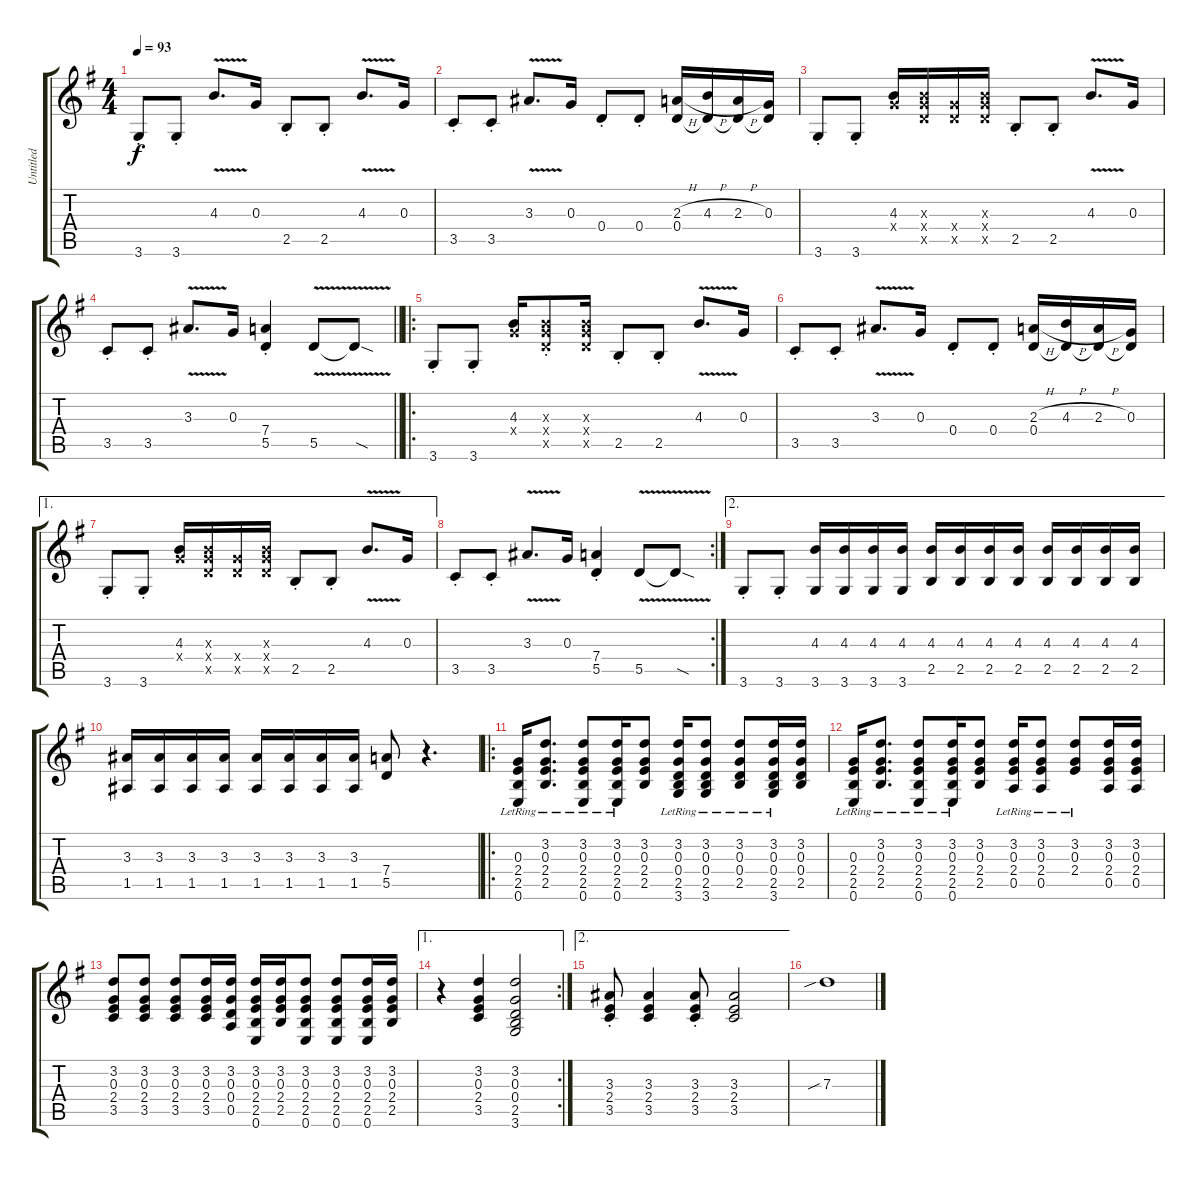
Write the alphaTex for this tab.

\track ("Untitled" "Untitled") {instrument distortionguitar}
\staff {score tabs}
\tuning (E4 B3 G3 D3 A2 E2) {hide}
\ts (4 4)
\tempo 93
\clef g2
\ks g
3.6{st}.8{dy f instrument distortionguitar} 3.6{st}.8 4.3{v}.8{d} 0.3.16 2.5{st}.8 2.5{st}.8 4.3{v}.8{d} 0.3.16 |
3.5{st}.8 3.5{st}.8 3.3{v}.8{d} 0.3.16 0.4{st}.8 0.4{st}.8 (2.3{h} 0.4).16 (4.3{h} 0.4{t}).16 (2.3{h} 0.4{t}).16 (0.3 0.4{t}).16 |
3.6{st}.8 3.6{st}.8 (4.3 5.4{x}).16 (4.3{x} 5.4{x} 5.5{x}).16 (5.4{x} 5.5{x}).16 (4.3{x} 5.4{x} 5.5{x}).16 2.5{st}.8 2.5{st}.8 4.3{v}.8{d} 0.3.16 |
\barLineRight lightlight
3.5{st}.8 3.5{st}.8 3.3{v}.8{d} 0.3.16 (7.4{st} 5.5{st}).4 5.5{v}.8 5.5{sod t}.8 |
\ro
3.6{st}.8 3.6{st}.8 (4.3 5.4{x}).16 (4.3{st x} 5.4{st x} 5.5{st x}).8 (4.3{x} 5.4{x} 5.5{x}).16 2.5{st}.8 2.5{st}.8 4.3{v}.8{d} 0.3.16 |
3.5{st}.8 3.5{st}.8 3.3{v}.8{d} 0.3.16 0.4{st}.8 0.4{st}.8 (2.3{h} 0.4).16 (4.3{h} 0.4{t}).16 (2.3{h} 0.4{t}).16 (0.3 0.4{t}).16 |
\ae 1
3.6{st}.8 3.6{st}.8 (4.3 5.4{x}).16 (4.3{x} 5.4{x} 5.5{x}).16 (5.4{x} 5.5{x}).16 (4.3{x} 5.4{x} 5.5{x}).16 2.5{st}.8 2.5{st}.8 4.3{v}.8{d} 0.3.16 |
\rc 2
3.5{st}.8 3.5{st}.8 3.3{v}.8{d} 0.3.16 (7.4{st} 5.5{st}).4 5.5{v}.8 5.5{sod t}.8 |
\ae 2
3.6{st}.8 3.6{st}.8 (4.3 3.6).16 (4.3 3.6).16 (4.3 3.6).16 (4.3 3.6).16 (4.3 2.5).16 (4.3 2.5).16 (4.3 2.5).16 (4.3 2.5).16 (4.3 2.5).16 (4.3 2.5).16 (4.3 2.5).16 (4.3 2.5).16 |
(3.3 1.5).16 (3.3 1.5).16 (3.3 1.5).16 (3.3 1.5).16 (3.3 1.5).16 (3.3 1.5).16 (3.3 1.5).16 (3.3 1.5).16 (7.4 5.5).8 r.4{d} |
\ro
(0.3{lr} 2.4{lr} 2.5{lr} 0.6{lr}).16 (3.2{lr} 0.3{lr} 2.4{lr} 2.5{lr}).8{d} (3.2{lr} 0.3{lr} 2.4{lr} 2.5{lr} 0.6{lr}).8 (3.2{lr} 0.3{lr} 2.4{lr} 2.5{lr} 0.6{lr}).16 (3.2 0.3 2.4 2.5).8 (3.2{lr} 0.3{lr} 0.4{lr} 2.5{lr} 3.6{lr}).16 (3.2{lr} 0.3{lr} 0.4{lr} 2.5{lr} 3.6{lr}).8 (3.2{lr} 0.3{lr} 0.4{lr} 2.5{lr}).8 (3.2{lr} 0.3{lr} 0.4{lr} 2.5{lr} 3.6{lr}).16 (3.2 0.3 0.4 2.5).16 |
(0.3{lr} 2.4{lr} 2.5{lr} 0.6{lr}).16 (3.2{lr} 0.3{lr} 2.4{lr} 2.5{lr}).8{d} (3.2{lr} 0.3{lr} 2.4{lr} 2.5{lr} 0.6{lr}).8 (3.2{lr} 0.3{lr} 2.4{lr} 2.5{lr} 0.6{lr}).16 (3.2 0.3 2.4 2.5).8 (3.2{lr} 0.3{lr} 2.4{lr} 0.5{lr}).16 (3.2{lr} 0.3{lr} 2.4{lr} 0.5{lr}).8 (3.2{lr} 0.3{lr} 2.4{lr}).8 (3.2 0.3 2.4 0.5).16 (3.2 0.3 2.4 0.5).16 |
(3.2 0.3 2.4 3.5).8 (3.2 0.3 2.4 3.5).8 (3.2 0.3 2.4 3.5).8 (3.2 0.3 2.4 3.5).16 (3.2 0.3 0.4 0.5).16 (3.2 0.3 2.4 2.5 0.6).16 (3.2 0.3 2.4 2.5).16 (3.2 0.3 2.4 2.5 0.6).8 (3.2 0.3 2.4 2.5 0.6).8 (3.2 0.3 2.4 2.5 0.6).16 (3.2 0.3 2.4 2.5).16 |
\ae 1
\rc 2
r.4 (3.2 0.3 2.4 3.5).4 (3.2 0.3 0.4 2.5 3.6).2 |
\ae 2
(3.3{st} 2.4{st} 3.5{st}).8 (3.3 2.4 3.5).4 (3.3{st} 2.4{st} 3.5{st}).8 (3.3 2.4 3.5).2 |
7.3{sib}.1
